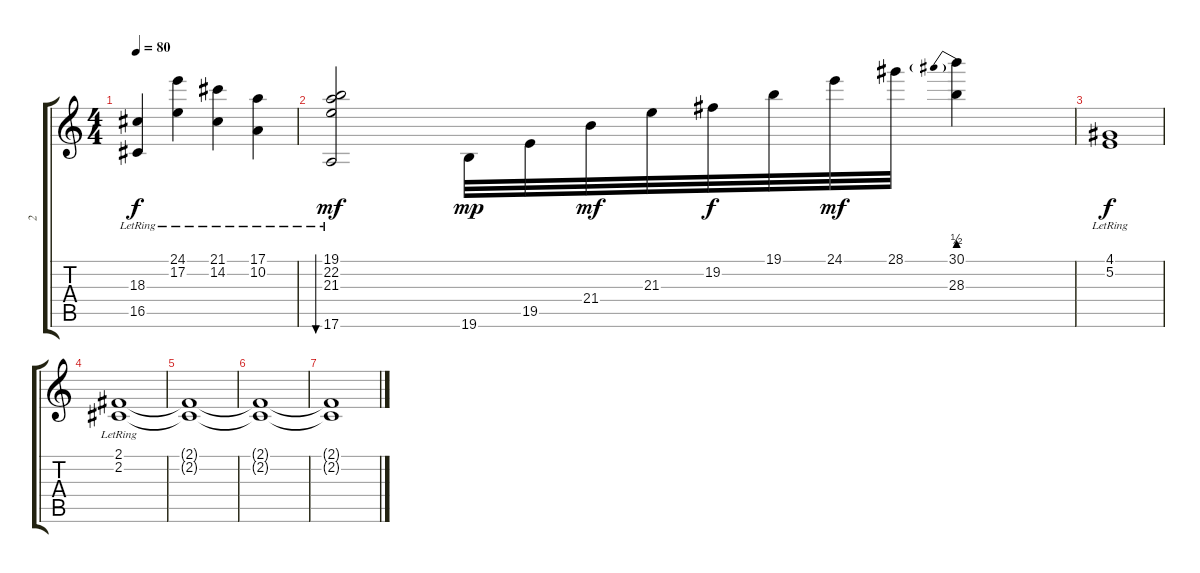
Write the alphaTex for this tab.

\track ("2" "2") {instrument acousticgrandpiano}
\staff {score tabs}
\tuning (E4 B3 G3 D3 A2 E2) {hide}
\ts (4 4)
\tempo 80
\clef g2
\ks c
(18.3{lr} 16.5{lr}).4{dy f} (24.1{lr} 17.2{lr}).4 (21.1{lr} 14.2{lr}).4 (17.1{lr} 10.2{lr}).4 |
(19.1{lr} 22.2{lr} 21.3{lr} 17.6{lr}).2{bu 480 dy mf} 19.6.32{dy mp} 19.5.32 21.4.32{dy mf} 21.3.32 19.2.32{dy f} 19.1.32 24.1.32{dy mf} 28.1.32 (30.1{be (prebend 0 2 60 2)} 28.3).4 |
(4.1{lr} 5.2{lr}).1{dy f} |
(2.1{lr} 2.2{lr}).1 |
(2.1{t} 2.2{t}).1 |
(2.1{t} 2.2{t}).1 |
(2.1{t} 2.2{t}).1
